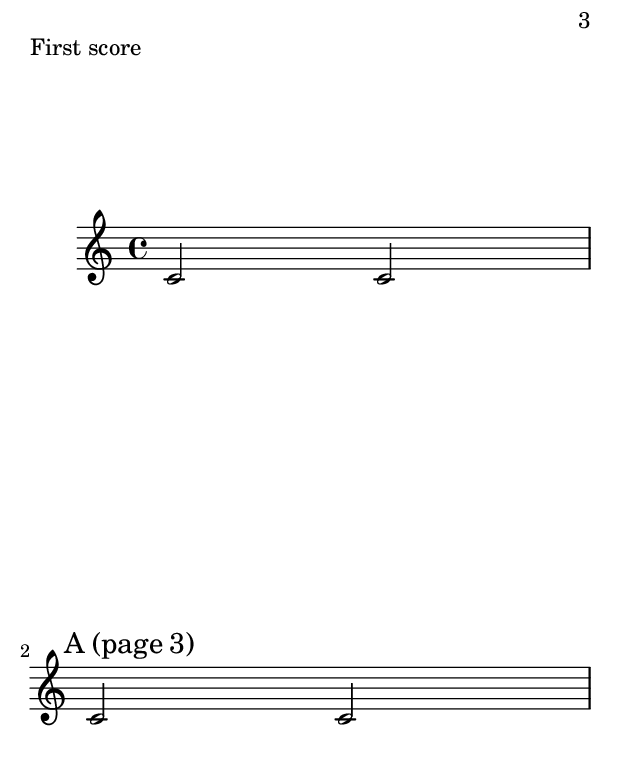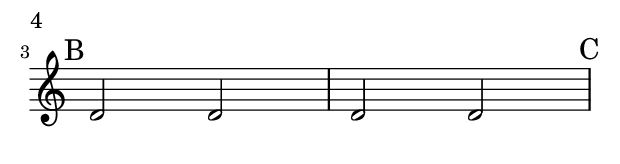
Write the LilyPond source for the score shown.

%% Do not edit this file; it is auto-generated from input/new
%% This file is in the public domain.
\version "2.11.49"
\header {
  lsrtags = "spacing"
  texidoc = "Page labels may be placed inside music or at top-level,
and referred to in markups."
  doctitle = "Page label"
} % begin verbatim

#(set-default-paper-size "a6")

#(define-markup-command (toc-line layout props label text) (symbol? markup?)
  (interpret-markup layout props
   (markup #:fill-line (text #:page-ref label "8" "?"))))

\book {
  \markup \huge \fill-line { \null Title Page \null }

  \pageBreak

  \label #'toc
  \markup \column {
    \large \fill-line { \null Table of contents \null }
    \toc-line #'toc "Table of contents"
    \toc-line #'firstScore "First Score"
    \toc-line #'markA "Mark A"
    \toc-line #'markB "Mark B"
    \toc-line #'markC "Mark C"
    \toc-line #'unknown "Unknown label"
  }

  \pageBreak

  \label #'firstScore
  \score {
    {
      c'2 c'
      \mark \markup { A (page \concat { \page-ref #'markA "0" "?" ) } } \label #'markA
      c'2 c'
      \pageBreak
      \mark "B" \label #'markB
      d'2 d'
      d'2 d'
      \once \override Score.RehearsalMark #'break-visibility = #begin-of-line-invisible
      \mark "C" \label #'markC
    }
    \header { piece = "First score" }
  }
}
